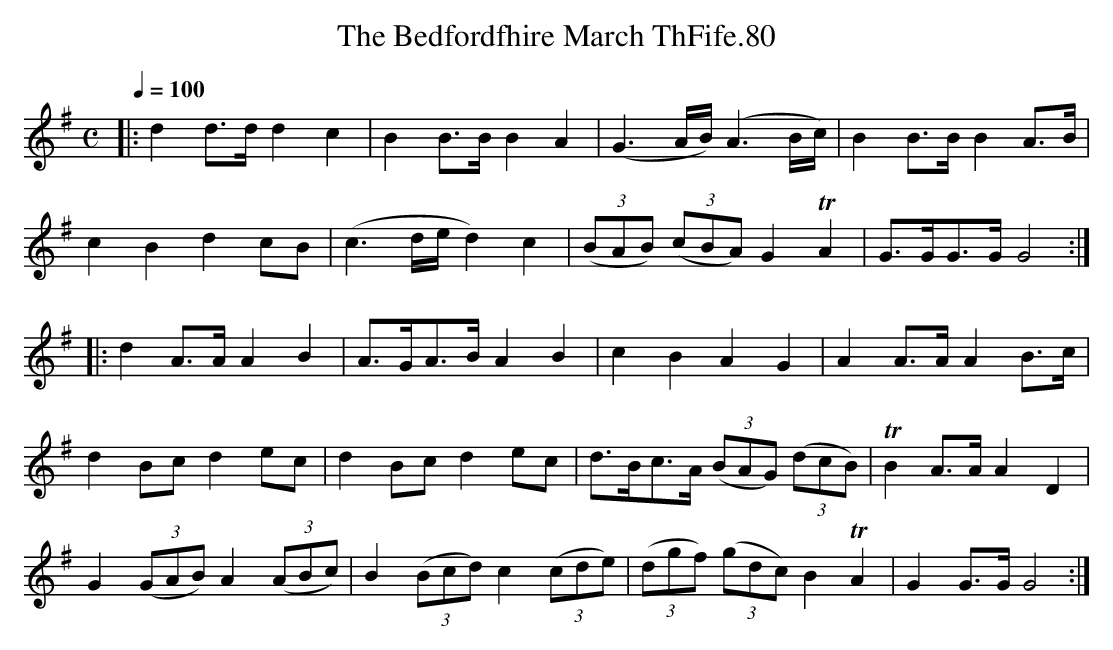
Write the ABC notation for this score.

X:1
T:Bedfordfhire March ThFife.80, The
M:C
L:1/8
Q:1/4=100
K:G
|: d2 d>d d2 c2 | B2 B>B B2 A2 | (G3 A/B/) (A3 B/c/) | B2 B>B B2 A>B |
c2 B2 d2 cB | (c3 d/e/ d2) c2 | ((3BAB) ((3cBA) G2 !trill!A2 | G>GG>G G4 :|
|: d2 A>A A2 B2 | A>GA>B A2 B2 | c2 B2 A2 G2 | A2 A>A A2 B>c |
d2 Bc d2 ec | d2 Bc d2 ec | d>Bc>A ((3BAG) ((3dcB) | !trill!B2 A>A A2 D2 |
G2 ((3GAB) A2 ((3ABc) | B2 ((3Bcd) c2 ((3cde) | ((3dgf) ((3gdc) B2 !trill!A2 | G2 G>G G4 :|
